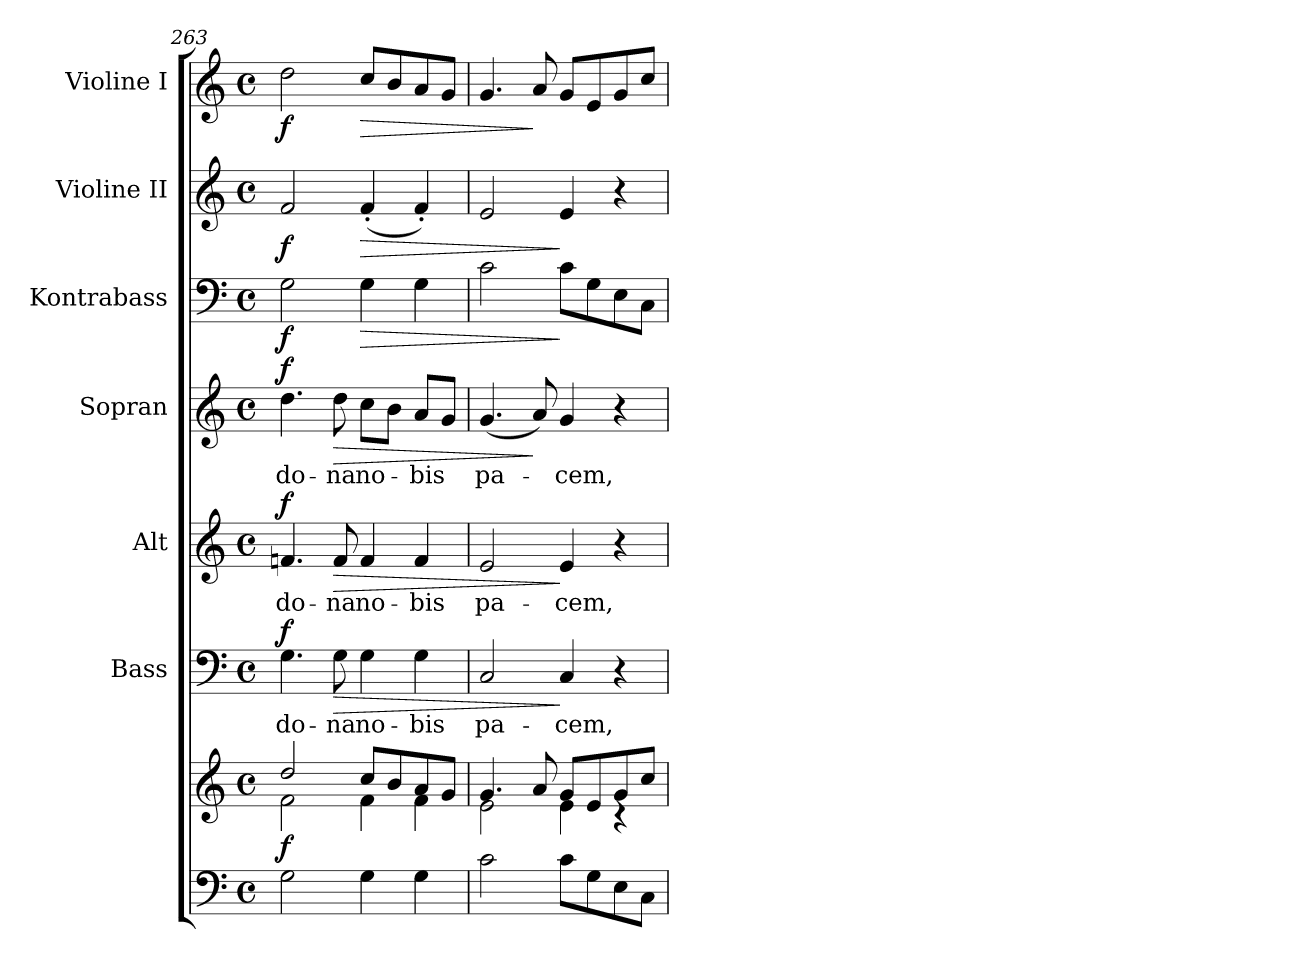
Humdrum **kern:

**kern	**kern	**dynam	**kern	**text	**dynam	**kern	**text	**dynam	**kern	**text	**dynam	**kern	**dynam	**kern	**dynam	**kern	**dynam
*part7	*part7	*part7	*part6	*part6	*part6	*part5	*part5	*part5	*part4	*part4	*part4	*part3	*part3	*part2	*part2	*part1	*part1
*staff8	*staff7	*staff7/8	*staff6	*staff6	*staff6	*staff5	*staff5	*staff5	*staff4	*staff4	*staff4	*staff3	*staff3	*staff2	*staff2	*staff1	*staff1
*	*	*	*I"Bass	*	*	*I"Alt	*	*	*I"Sopran	*	*	*I"Kontrabass	*	*I"Violine II	*	*I"Violine I	*
*	*	*	*I'B.	*	*	*I'A.	*	*	*I'S.	*	*	*I'Kb.	*	*I'Vl. II	*	*I'Vl. I	*
*clefF4	*clefG2	*	*clefF4	*	*	*clefG2	*	*	*clefG2	*	*	*clefF4	*	*clefG2	*	*clefG2	*
*	*	*	*	*	*	*	*	*	*	*	*	*ITrd7c12	*	*	*	*	*
*k[]	*k[]	*	*k[]	*	*	*k[]	*	*	*k[]	*	*	*k[]	*	*k[]	*	*k[]	*
*C:	*C:	*	*C:	*	*	*C:	*	*	*C:	*	*	*C:	*	*C:	*	*C:	*
*M4/4	*M4/4	*	*M4/4	*	*	*M4/4	*	*	*M4/4	*	*	*M4/4	*	*M4/4	*	*M4/4	*
*met(c)	*met(c)	*	*met(c)	*	*	*met(c)	*	*	*met(c)	*	*	*met(c)	*	*met(c)	*	*met(c)	*
=263	=263	=263	=263	=263	=263	=263	=263	=263	=263	=263	=263	=263	=263	=263	=263	=263	=263
*	*^	*	*	*	*	*	*	*	*	*	*	*	*	*	*	*	*
!	!	!	!LO:DY:b	!	!LO:LY:b	!LO:DY:a	!	!LO:LY:b	!LO:DY:a	!	!LO:LY:b	!LO:DY:a	!	!LO:DY:b	!	!LO:DY:b	!	!LO:DY:b
2G\	2dd/	2f\	f	4.G\	do-	f	4.fn/	do-	f	4.dd\	do-	f	2GG\	f	2f/	f	2dd\	f
!	!	!	!	!	!LO:LY:b	!LO:HP:b	!	!LO:LY:b	!LO:HP:b	!	!LO:LY:b	!LO:HP:b	!	!	!	!	!	!
.	.	.	.	8G\	-na	>	8f/	-na	>	8dd\	-na	>	.	.	.	.	.	.
!	!	!	!	!	!LO:LY:b	!	!	!LO:LY:b	!	!	!LO:LY:b	!	!	!LO:HP:b	!	!LO:HP:b	!	!LO:HP:b
4G\	8cc/L	4f\	.	4G\	no-	.	4f/	no-	.	8cc\L	no-	.	4GG\	>	(<4f'</	>	8cc/L	>
.	8b/	.	.	.	.	.	.	.	.	8b\J	.	.	.	.	.	.	8b/	.
!	!	!	!	!	!LO:LY:b	!	!	!LO:LY:b	!	!	!LO:LY:b	!	!	!	!	!	!	!
4G\	8a/	4f\	.	4G\	-bis	.	4f/	-bis	.	8a/L	-bis	.	4GG\	.	4f'</)	.	8a/	.
.	8g/J	.	.	.	.	.	.	.	.	8g/J	.	.	.	.	.	.	8g/J	.
!!LO:PB:g=z
=264	=264	=264	=264	=264	=264	=264	=264	=264	=264	=264	=264	=264	=264	=264	=264	=264	=264	=264
!	!	!	!	!	!LO:LY:b	!	!	!LO:LY:b	!	!	!LO:LY:b	!	!	!	!	!	!	!
2c\	4.g/	2e\	.	2C/	pa-	.	2e/	pa-	.	(<4.g/	pa-	.	2C\	.	2e/	.	4.g/	.
.	8a/	.	.	.	.	.	.	.	.	8a/)	.	]	.	.	.	.	8a/	]
!	!	!	!	!	!LO:LY:b	!	!	!LO:LY:b	!	!	!LO:LY:b	!	!	!	!	!	!	!
8c\L	8g/L	4e\	.	4C/	-cem,	]	4e/	-cem,	]	4g/	-cem,	.	8C\L	]	4e/	]	8g/L	.
8G\	8e/	.	.	.	.	.	.	.	.	.	.	.	8GG\	.	.	.	8e/	.
8E\	8g/	4rB	.	4r	.	.	4r	.	.	4r	.	.	8EE\	.	4r	.	8g/	.
8C\J	8cc/J	.	.	.	.	.	.	.	.	.	.	.	8CC\J	.	.	.	8cc/J	.
*	*v	*v	*	*	*	*	*	*	*	*	*	*	*	*	*	*	*	*
=	=	=	=	=	=	=	=	=	=	=	=	=	=	=	=	=	=
*-	*-	*-	*-	*-	*-	*-	*-	*-	*-	*-	*-	*-	*-	*-	*-	*-	*-
